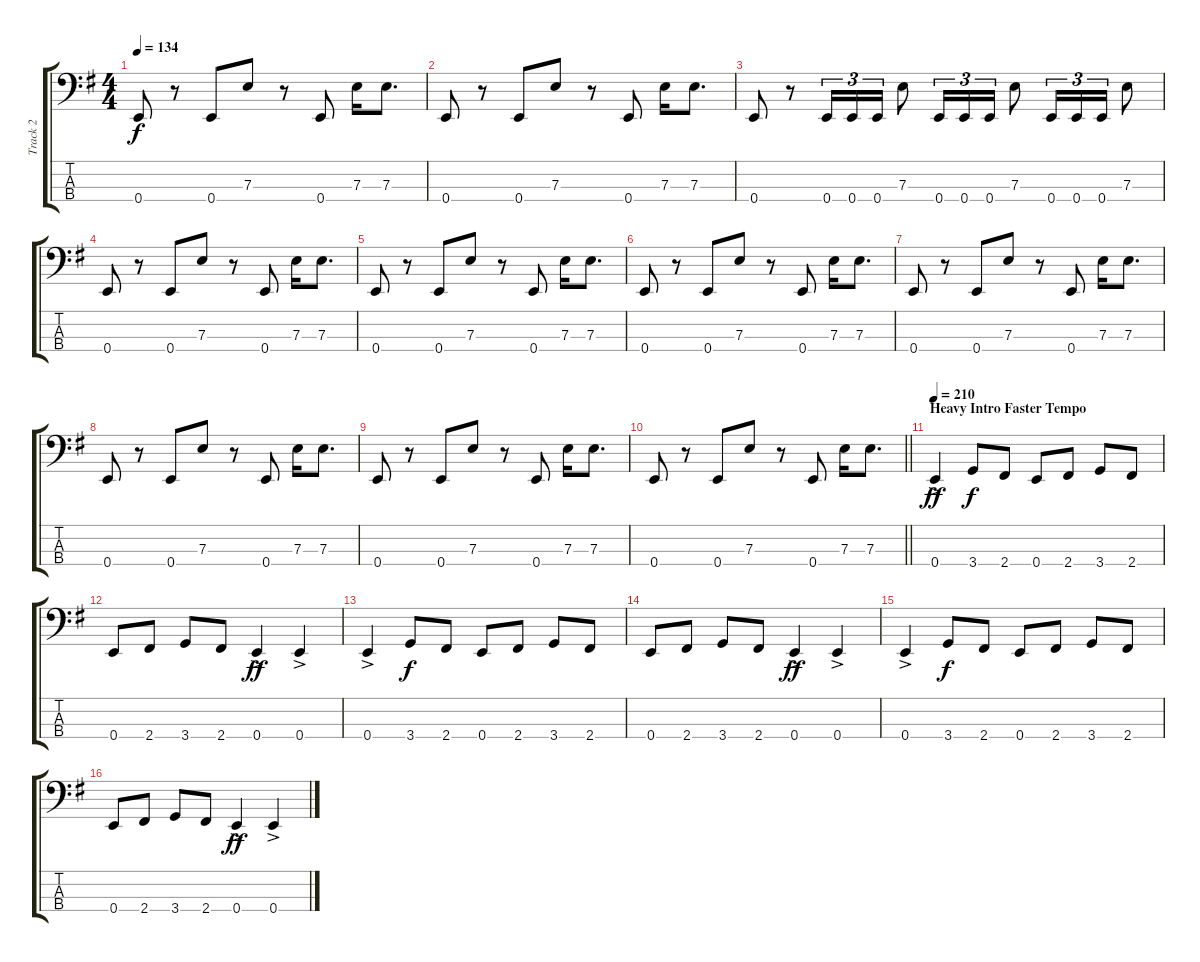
\track ("Track 2" "Track 2") {instrument electricbassfinger}
\staff {score tabs}
\tuning (G2 D2 A1 E1) {hide}
\ts (4 4)
\tempo 134
\clef f4
\ks g
0.4.8{dy f} r.8 0.4.8 7.3.8 r.8 0.4.8 7.3.16 7.3.8{d} |
0.4.8 r.8 0.4.8 7.3.8 r.8 0.4.8 7.3.16 7.3.8{d} |
0.4.8 r.8 0.4.16{tu (3 2)} 0.4.16{tu (3 2)} 0.4.16{tu (3 2)} 7.3.8 0.4.16{tu (3 2)} 0.4.16{tu (3 2)} 0.4.16{tu (3 2)} 7.3.8 0.4.16{tu (3 2)} 0.4.16{tu (3 2)} 0.4.16{tu (3 2)} 7.3.8 |
0.4.8 r.8 0.4.8 7.3.8 r.8 0.4.8 7.3.16 7.3.8{d} |
0.4.8 r.8 0.4.8 7.3.8 r.8 0.4.8 7.3.16 7.3.8{d} |
0.4.8 r.8 0.4.8 7.3.8 r.8 0.4.8 7.3.16 7.3.8{d} |
0.4.8 r.8 0.4.8 7.3.8 r.8 0.4.8 7.3.16 7.3.8{d} |
0.4.8 r.8 0.4.8 7.3.8 r.8 0.4.8 7.3.16 7.3.8{d} |
0.4.8 r.8 0.4.8 7.3.8 r.8 0.4.8 7.3.16 7.3.8{d} |
\barLineRight lightlight
0.4.8 r.8 0.4.8 7.3.8 r.8 0.4.8 7.3.16 7.3.8{d} |
\section ("" "Heavy Intro Faster Tempo")
\tempo 210
0.4{ac}.4{dy ff} 3.4.8{dy f} 2.4.8 0.4.8 2.4.8 3.4.8 2.4.8 |
0.4.8 2.4.8 3.4.8 2.4.8 0.4{ac}.4{dy ff} 0.4{ac}.4 |
0.4{ac}.4 3.4.8{dy f} 2.4.8 0.4.8 2.4.8 3.4.8 2.4.8 |
0.4.8 2.4.8 3.4.8 2.4.8 0.4{ac}.4{dy ff} 0.4{ac}.4 |
0.4{ac}.4 3.4.8{dy f} 2.4.8 0.4.8 2.4.8 3.4.8 2.4.8 |
0.4.8 2.4.8 3.4.8 2.4.8 0.4{ac}.4{dy ff} 0.4{ac}.4
